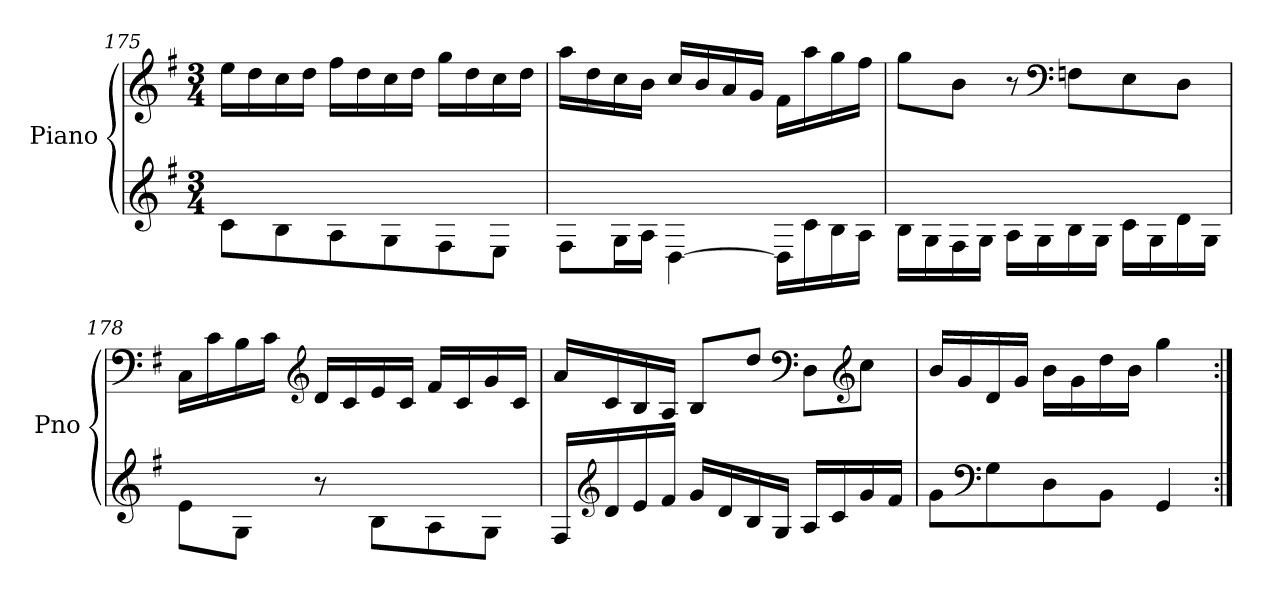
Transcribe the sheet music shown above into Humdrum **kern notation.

**kern	**kern
*part1	*part1
*staff2	*staff1
*I"Piano	*
*I'Pno	*
*clefG2	*clefG2
*k[f#]	*k[f#]
*M3/4	*M3/4
=175	=175
8c\L	16ee\LL
.	16dd\
8B\	16cc\
.	16dd\JJ
8A\	16ff#\LL
.	16dd\
8G\	16cc\
.	16dd\JJ
8F#\	16gg\LL
.	16dd\
8E\J	16cc\
.	16dd\JJ
!!LO:LB:g=z
=176	=176
8F#\L	16aa\LL
.	16dd\
16G\L	16cc\
16A\JJ	16b\JJ
[4D\	16cc/LL
.	16b/
.	16a/
.	16g/JJ
16D\LL]	16f#\LL
16c\	16aa\
16B\	16gg\
16A\JJ	16ff#\JJ
=177	=177
16B\LL	8gg\L
16G\	.
16F#\	8b\J
16G\JJ	.
16A\LL	8r
16G\	.
*	*clefF4
16B\	8Fn\L
16G\JJ	.
16c\LL	8E\
16G\	.
16d\	8D\J
16G\JJ	.
=178	=178
8e\L	16C\LL
.	16c\
8G\J	16B\
.	16c\JJ
*	*clefG2
8r	16d/LL
.	16c/
8B\L	16e/
.	16c/JJ
8A\	16f#/LL
.	16c/
8G\J	16g/
.	16c/JJ
!!LO:LB:g=z
=179	=179
16F#/LL	16a/LL
*clefG2	*
16d/	16c/
16e/	16B/
16f#/JJ	16A/JJ
16g/LL	8B/L
16d/	.
16B/	8dd/J
16G/JJ	.
*	*clefF4
16A/LL	8D\L
16c/	.
*	*clefG2
16g/	8cc\J
16f#/JJ	.
=180	=180
8g\L	16b/LL
.	16g/
*clefF4	*
8G\	16d/
.	16g/JJ
8D\	16b\LL
.	16g\
8BB\J	16dd\
.	16b\JJ
4GG/	4gg\
=:|!	=:|!
*-	*-
